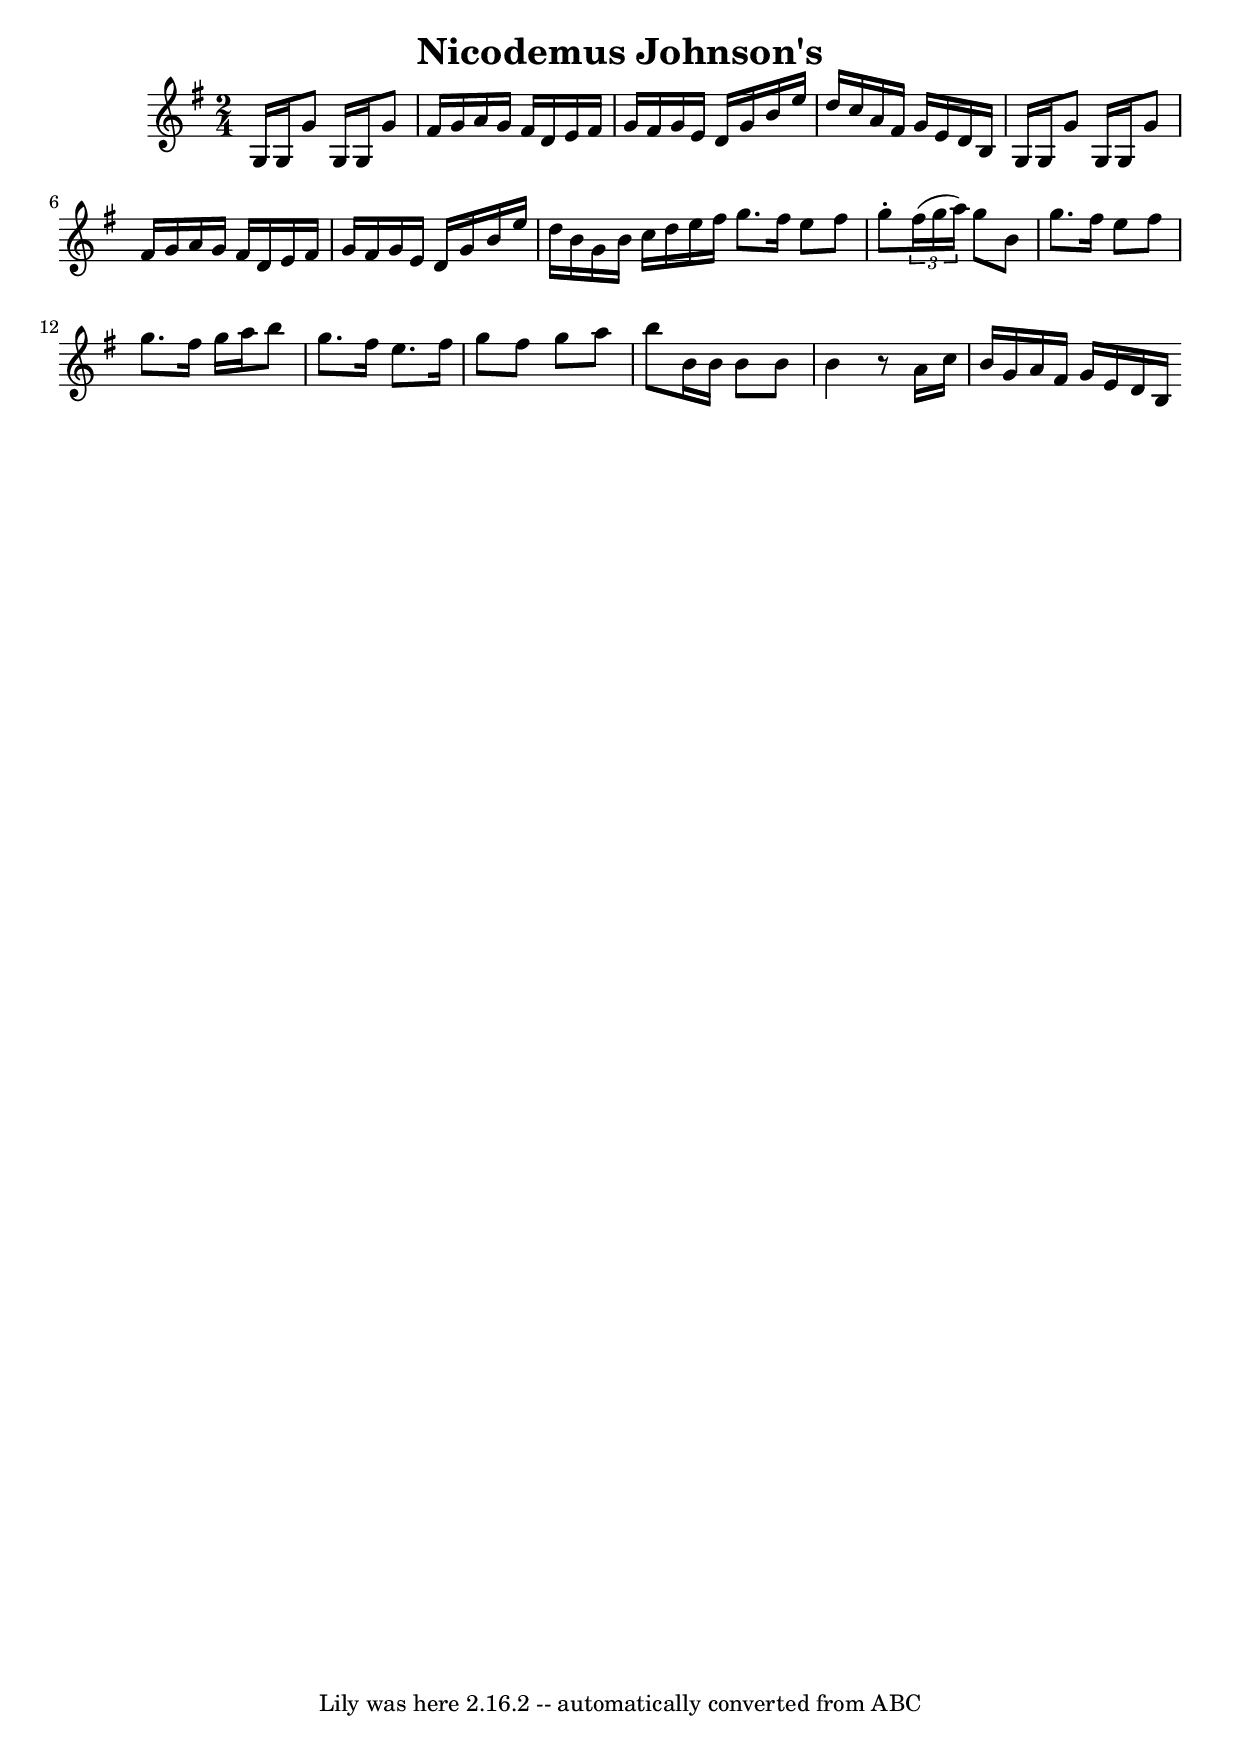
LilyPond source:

\version "2.16.2"
\include "Mammoth.ily"
\header {
  %% book = "Ryan's Mammoth Collection"
  crossRefNumber = "1"
  footnotes = "\\\\270"
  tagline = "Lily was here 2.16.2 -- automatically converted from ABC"
  title = "Nicodemus Johnson's"

}
voicedefault =  {


  \time 2/4 
  \key g \major   g16 g16 g'8 g16 g16 g'8     |
     fis'16 g'16 a'16 g'16 fis'16 d'16 e'16 fis'16     |
     g'16 fis'16 g'16 e'16 d'16 g'16 b'16 e''16     |
     d''16 c''16 a'16 fis'16 g'16 e'16 d'16 b16     |
     g16 g16 g'8 g16 g16 g'8     |
  fis'16 g'16 a'16       g'16 fis'16 d'16 e'16 fis'16     |
  g'16 fis'16 g'16      e'16 d'16 g'16 b'16 e''16     |
  d''16 b'16 g'16       b'16 c''16 d''16 e''16 fis''16    \bar " |." g''8. fis''16       e''8 fis''8     |
  g''8-.   \times 2/3 { fis''16 (g''16    
			 a''16)  		       } g''8 b'8     |
  g''8. fis''16 e''8 fis''8     |
  g''8. fis''16 g''16 a''16 b''8    |
  g''8.       fis''16 e''8. fis''16     |
  g''8 fis''8 g''8 a''8     |
  b''8 b'16 b'16 b'8 b'8    |
  b'4    r8 a'16       c''16     |
  b'16 g'16 a'16 fis'16 g'16 e'16 d'16       b16  \bar " |."   

}

\score{
  <<

    \context Staff="default"
    {
      \voicedefault 
      
    }

  >>
  \layout {
    
  }
  \midi {
  }

}
